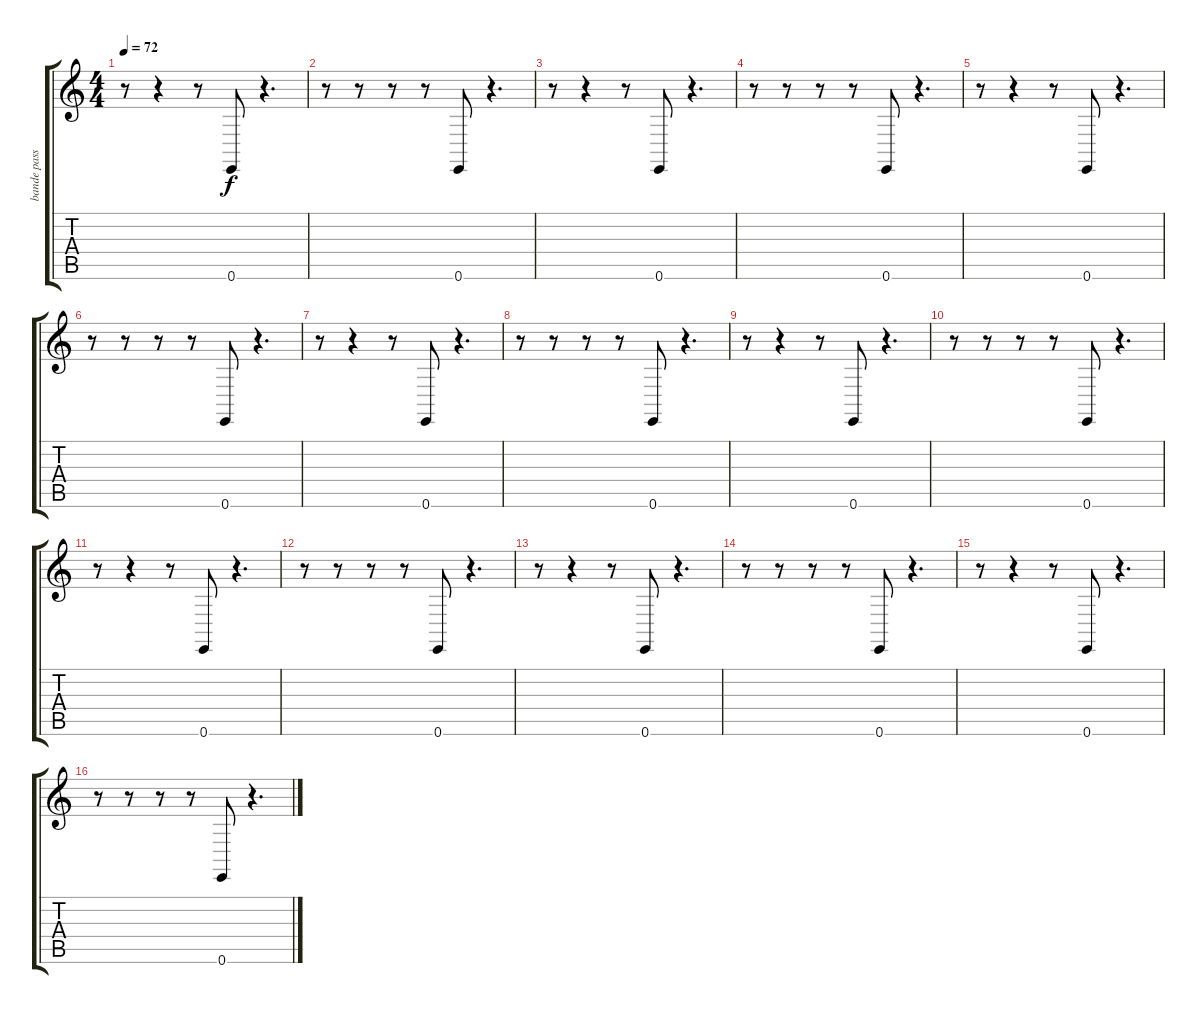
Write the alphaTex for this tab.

\track ("bande pass" "bande pass") {instrument honkytonkpiano}
\staff {score tabs}
\tuning (E4 B3 G3 D3 A2 E2) {hide}
\ts (4 4)
\tempo 72
\clef g2
\ks c
r.8{dy f} r.4 r.8 0.6.8 r.4{d} |
r.8 r.8 r.8 r.8 0.6.8 r.4{d} |
r.8 r.4 r.8 0.6.8 r.4{d} |
r.8 r.8 r.8 r.8 0.6.8 r.4{d} |
r.8 r.4 r.8 0.6.8 r.4{d} |
r.8 r.8 r.8 r.8 0.6.8 r.4{d} |
r.8 r.4 r.8 0.6.8 r.4{d} |
r.8 r.8 r.8 r.8 0.6.8 r.4{d} |
r.8 r.4 r.8 0.6.8 r.4{d} |
r.8 r.8 r.8 r.8 0.6.8 r.4{d} |
r.8 r.4 r.8 0.6.8 r.4{d} |
r.8 r.8 r.8 r.8 0.6.8 r.4{d} |
r.8 r.4 r.8 0.6.8 r.4{d} |
r.8 r.8 r.8 r.8 0.6.8 r.4{d} |
r.8 r.4 r.8 0.6.8 r.4{d} |
r.8 r.8 r.8 r.8 0.6.8 r.4{d}
